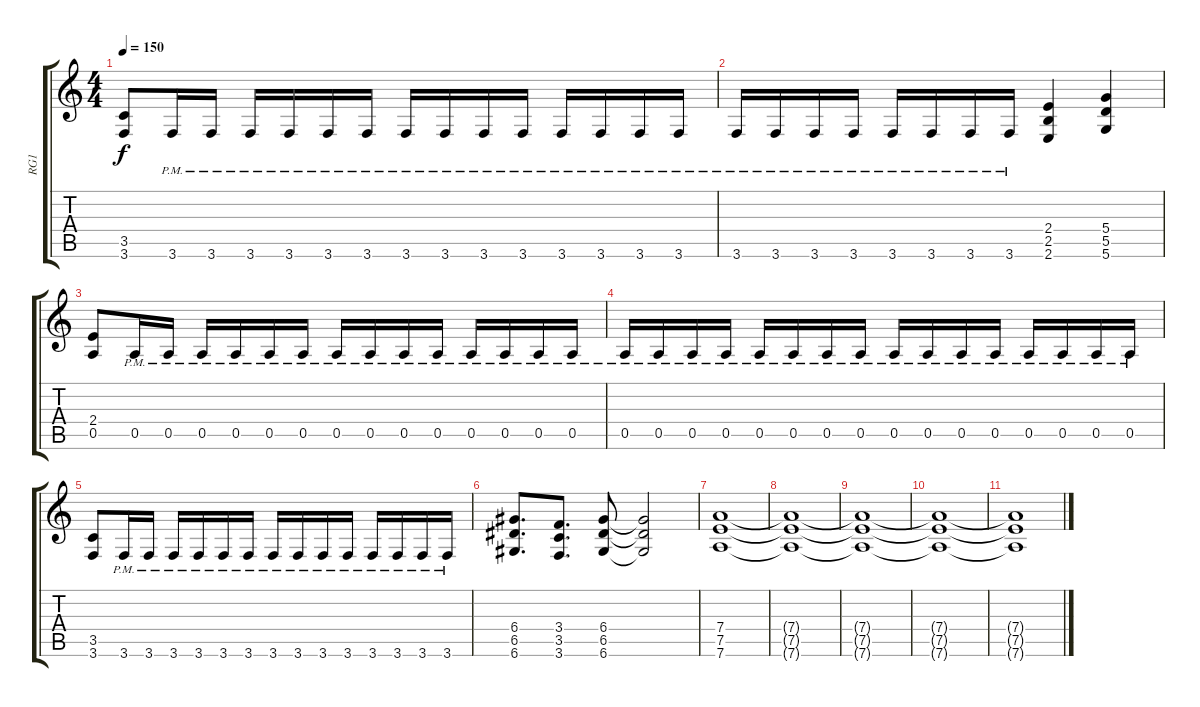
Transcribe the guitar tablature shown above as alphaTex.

\track ("RG1" "RG1") {instrument distortionguitar}
\staff {score tabs}
\tuning (E4 B3 G3 D3 A2 D2) {hide}
\ts (4 4)
\tempo 150
\clef g2
\ks c
(3.5 3.6).8{dy f} 3.6{pm}.16 3.6{pm}.16 3.6{pm}.16 3.6{pm}.16 3.6{pm}.16 3.6{pm}.16 3.6{pm}.16 3.6{pm}.16 3.6{pm}.16 3.6{pm}.16 3.6{pm}.16 3.6{pm}.16 3.6{pm}.16 3.6{pm}.16 |
3.6{pm}.16 3.6{pm}.16 3.6{pm}.16 3.6{pm}.16 3.6{pm}.16 3.6{pm}.16 3.6{pm}.16 3.6{pm}.16 (2.4 2.5 2.6).4 (5.4 5.5 5.6).4 |
(2.4 0.5).8 0.5{pm}.16 0.5{pm}.16 0.5{pm}.16 0.5{pm}.16 0.5{pm}.16 0.5{pm}.16 0.5{pm}.16 0.5{pm}.16 0.5{pm}.16 0.5{pm}.16 0.5{pm}.16 0.5{pm}.16 0.5{pm}.16 0.5{pm}.16 |
0.5{pm}.16 0.5{pm}.16 0.5{pm}.16 0.5{pm}.16 0.5{pm}.16 0.5{pm}.16 0.5{pm}.16 0.5{pm}.16 0.5{pm}.16 0.5{pm}.16 0.5{pm}.16 0.5{pm}.16 0.5{pm}.16 0.5{pm}.16 0.5{pm}.16 0.5{pm}.16 |
(3.5 3.6).8 3.6{pm}.16 3.6{pm}.16 3.6{pm}.16 3.6{pm}.16 3.6{pm}.16 3.6{pm}.16 3.6{pm}.16 3.6{pm}.16 3.6{pm}.16 3.6{pm}.16 3.6{pm}.16 3.6{pm}.16 3.6{pm}.16 3.6{pm}.16 |
(6.4 6.5 6.6).8{d} (3.4 3.5 3.6).8{d} (6.4 6.5 6.6).8 (6.4{t} 6.5{t} 6.6{t}).2 |
(7.4 7.5 7.6).1 |
(7.4{t} 7.5{t} 7.6{t}).1 |
(7.4{t} 7.5{t} 7.6{t}).1 |
(7.4{t} 7.5{t} 7.6{t}).1 |
(7.4{t} 7.5{t} 7.6{t}).1
